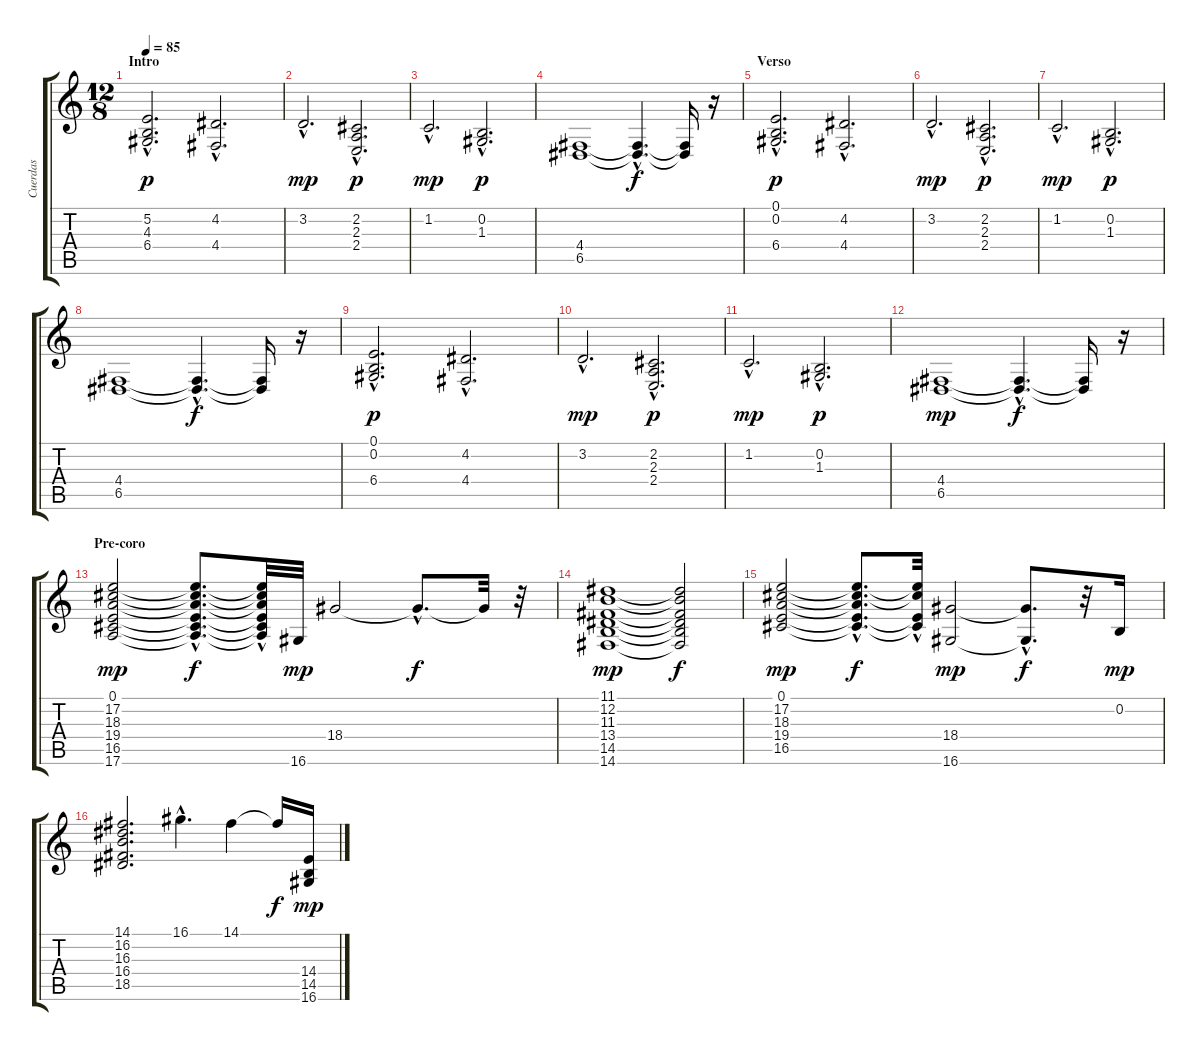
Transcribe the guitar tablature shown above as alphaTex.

\track ("Cuerdas" "Cuerdas") {instrument stringensemble2}
\staff {score tabs}
\tuning (E4 B3 G3 D3 A2 E2) {hide}
\ts (12 8)
\section ("" "Intro")
\tempo 85
\clef g2
\ks c
(5.2{hac} 4.3 6.4{hac}).2{d dy p instrument stringensemble2} (4.2{hac} 4.4).2{d} |
3.2{hac}.2{d dy mp} (2.2{hac} 2.3 2.4).2{d dy p} |
1.2{hac}.2{d dy mp} (0.2 1.3{hac}).2{d dy p} |
(4.4 6.5).1 (4.4{hac t} 6.5{hac t}).4{d dy f} (4.4{t} 6.5{t}).16 r.16 |
\section ("" "Verso")
(0.1{hac} 0.2 6.4{hac}).2{d dy p} (4.2{hac} 4.4).2{d} |
3.2{hac}.2{d dy mp} (2.2{hac} 2.3 2.4).2{d dy p} |
1.2{hac}.2{d dy mp} (0.2 1.3{hac}).2{d dy p} |
(4.4 6.5).1 (4.4{hac t} 6.5{hac t}).4{d dy f} (4.4{t} 6.5{t}).16 r.16 |
(0.1{hac} 0.2 6.4{hac}).2{d dy p} (4.2{hac} 4.4).2{d} |
3.2{hac}.2{d dy mp} (2.2{hac} 2.3 2.4).2{d dy p} |
1.2{hac}.2{d dy mp} (0.2 1.3{hac}).2{d dy p} |
(4.4 6.5).1{dy mp} (4.4{hac t} 6.5{hac t}).4{d dy f} (4.4{t} 6.5{t}).16 r.16 |
\section ("" "Pre-coro")
(0.1 17.2 18.3 19.4 16.5 17.6).2{dy mp} (0.1{hac t} 17.2{hac t} 18.3{hac t} 19.4{hac t} 16.5{hac t} 17.6{hac t}).8{d dy f} (0.1{t} 17.2{hac t} 18.3{hac t} 19.4{t} 16.5{t} 17.6{t}).32 16.6.32{dy mp} 18.4.2 18.4{hac t}.8{d dy f} 18.4{t}.32 r.32 |
(11.1 12.2 11.3 13.4 14.5 14.6).1{dy mp} (11.1{t} 12.2{t} 11.3{t} 13.4{t} 14.5{t} 14.6{t}).2{dy f} |
(0.1 17.2 18.3 19.4 16.5).2{dy mp} (0.1{hac t} 17.2{hac t} 18.3{hac t} 19.4{hac t} 16.5{hac t}).8{d dy f} (0.1{t} 17.2{hac t} 18.3{hac t} 16.5{t}).32 (18.4 16.6).2{dy mp} (18.4{hac t} 16.6{t}).8{d dy f} r.32 0.2.16{dy mp} |
(14.1 16.2 16.3 16.4 18.5).2{d} 16.1{hac}.4{d} 14.1.4 14.1{t}.16{dy f} (14.4 14.5 16.6).16{dy mp}
